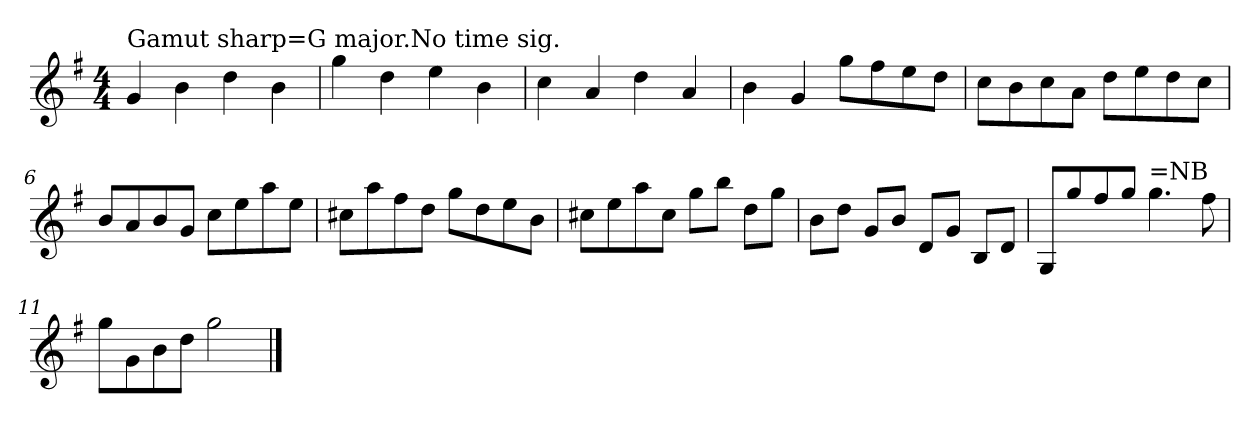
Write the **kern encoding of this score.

**kern
*part1
*staff1
*clefG2
*k[f#]
*G:
*M4/4
*MM120
=1
!LO:TX:a:t=Gamut sharp=G major.No time sig.
4g/
4b\
4dd\
4b\
=2
4gg\
4dd\
4ee\
4b\
=3
4cc\
4a/
4dd\
4a/
=4
4b\
4g/
8gg\L
8ff#\
8ee\
8dd\J
!!LO:LB:g=z
=5
8cc\L
8b\
8cc\
8a\J
8dd\L
8ee\
8dd\
8cc\J
=6
8b/L
8a/
8b/
8g/J
8cc\L
8ee\
8aa\
8ee\J
=7
8cc#X\L
8aa\
8ff#\
8dd\J
8gg\L
8dd\
8ee\
8b\J
=8
8cc#X\L
8ee\
8aa\
8cc#\J
8gg\L
8bb\J
8dd\L
8gg\J
!!LO:LB:g=z
=9
8b\L
8dd\J
8g/L
8b/J
8d/L
8g/J
8B/L
8d/J
=10
8G/L
8gg/
8ff#/
8gg/J
!LO:TX:a:t==NB
4.gg\
8ff#\
=11
8gg\L
8g\
8b\
8dd\J
2gg\
==
*-
